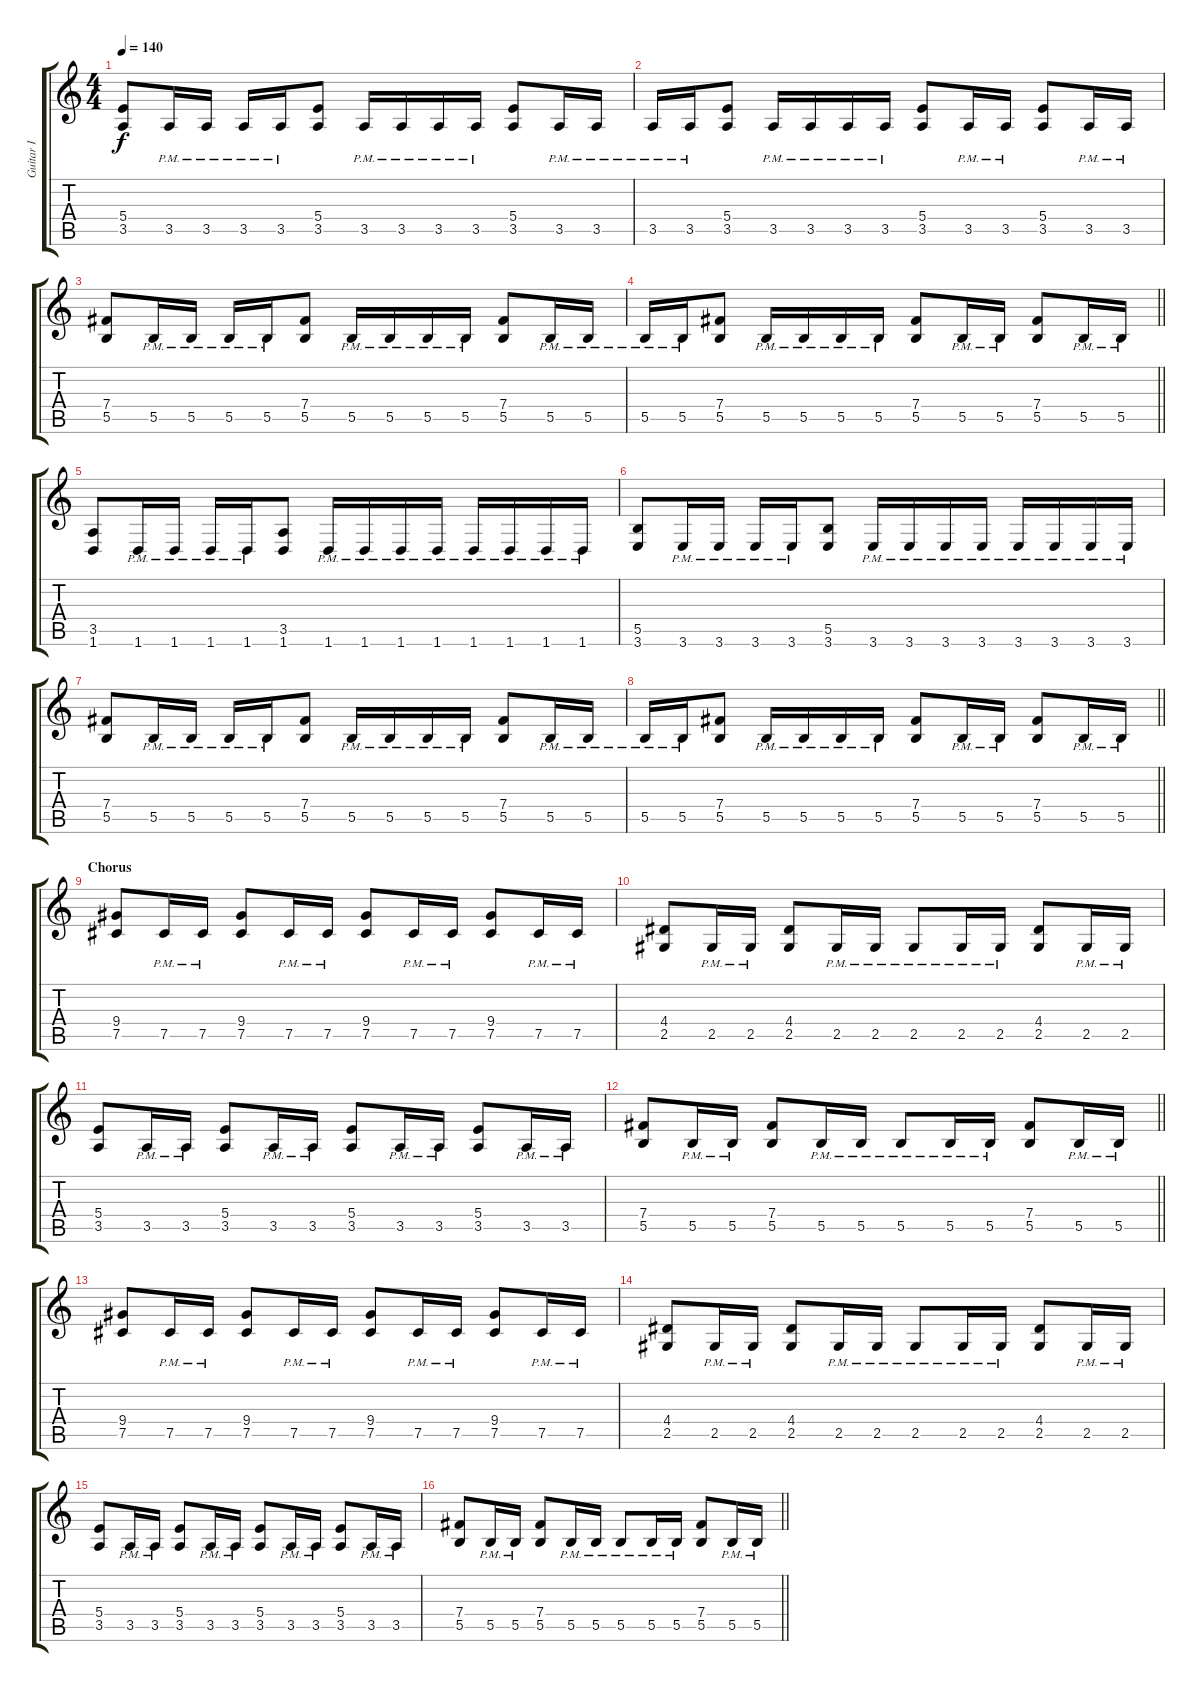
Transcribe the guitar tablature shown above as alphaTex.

\track ("Guitar I" "Guitar I") {instrument distortionguitar}
\staff {score tabs}
\tuning (Db4 Ab3 E3 B2 Gb2 Db2) {hide}
\ts (4 4)
\section ("" "")
\tempo 140
\clef g2
\ks c
(5.4 3.5).8{dy f} 3.5{pm}.16 3.5{pm}.16 3.5{pm}.16 3.5{pm}.16 (5.4 3.5).8 3.5{pm}.16 3.5{pm}.16 3.5{pm}.16 3.5{pm}.16 (5.4 3.5).8 3.5{pm}.16 3.5{pm}.16 |
3.5{pm}.16 3.5{pm}.16 (5.4 3.5).8 3.5{pm}.16 3.5{pm}.16 3.5{pm}.16 3.5{pm}.16 (5.4 3.5).8 3.5{pm}.16 3.5{pm}.16 (5.4 3.5).8 3.5{pm}.16 3.5{pm}.16 |
(7.4 5.5).8 5.5{pm}.16 5.5{pm}.16 5.5{pm}.16 5.5{pm}.16 (7.4 5.5).8 5.5{pm}.16 5.5{pm}.16 5.5{pm}.16 5.5{pm}.16 (7.4 5.5).8 5.5{pm}.16 5.5{pm}.16 |
\barLineRight lightlight
5.5{pm}.16 5.5{pm}.16 (7.4 5.5).8 5.5{pm}.16 5.5{pm}.16 5.5{pm}.16 5.5{pm}.16 (7.4 5.5).8 5.5{pm}.16 5.5{pm}.16 (7.4 5.5).8 5.5{pm}.16 5.5{pm}.16 |
\section ("" "")
(3.5 1.6).8 1.6{pm}.16 1.6{pm}.16 1.6{pm}.16 1.6{pm}.16 (3.5 1.6).8 1.6{pm}.16 1.6{pm}.16 1.6{pm}.16 1.6{pm}.16 1.6{pm}.16 1.6{pm}.16 1.6{pm}.16 1.6{pm}.16 |
(5.5 3.6).8 3.6{pm}.16 3.6{pm}.16 3.6{pm}.16 3.6{pm}.16 (5.5 3.6).8 3.6{pm}.16 3.6{pm}.16 3.6{pm}.16 3.6{pm}.16 3.6{pm}.16 3.6{pm}.16 3.6{pm}.16 3.6{pm}.16 |
(7.4 5.5).8 5.5{pm}.16 5.5{pm}.16 5.5{pm}.16 5.5{pm}.16 (7.4 5.5).8 5.5{pm}.16 5.5{pm}.16 5.5{pm}.16 5.5{pm}.16 (7.4 5.5).8 5.5{pm}.16 5.5{pm}.16 |
\barLineRight lightlight
5.5{pm}.16 5.5{pm}.16 (7.4 5.5).8 5.5{pm}.16 5.5{pm}.16 5.5{pm}.16 5.5{pm}.16 (7.4 5.5).8 5.5{pm}.16 5.5{pm}.16 (7.4 5.5).8 5.5{pm}.16 5.5{pm}.16 |
\section ("" "Chorus")
(9.4 7.5).8 7.5{pm}.16 7.5{pm}.16 (9.4 7.5).8 7.5{pm}.16 7.5{pm}.16 (9.4 7.5).8 7.5{pm}.16 7.5{pm}.16 (9.4 7.5).8 7.5{pm}.16 7.5{pm}.16 |
(4.4 2.5).8 2.5{pm}.16 2.5{pm}.16 (4.4 2.5).8 2.5{pm}.16 2.5{pm}.16 2.5{pm}.8 2.5{pm}.16 2.5{pm}.16 (4.4 2.5).8 2.5{pm}.16 2.5{pm}.16 |
(5.4 3.5).8 3.5{pm}.16 3.5{pm}.16 (5.4 3.5).8 3.5{pm}.16 3.5{pm}.16 (5.4 3.5).8 3.5{pm}.16 3.5{pm}.16 (5.4 3.5).8 3.5{pm}.16 3.5{pm}.16 |
\barLineRight lightlight
(7.4 5.5).8 5.5{pm}.16 5.5{pm}.16 (7.4 5.5).8 5.5{pm}.16 5.5{pm}.16 5.5{pm}.8 5.5{pm}.16 5.5{pm}.16 (7.4 5.5).8 5.5{pm}.16 5.5{pm}.16 |
\section ("" "")
(9.4 7.5).8 7.5{pm}.16 7.5{pm}.16 (9.4 7.5).8 7.5{pm}.16 7.5{pm}.16 (9.4 7.5).8 7.5{pm}.16 7.5{pm}.16 (9.4 7.5).8 7.5{pm}.16 7.5{pm}.16 |
(4.4 2.5).8 2.5{pm}.16 2.5{pm}.16 (4.4 2.5).8 2.5{pm}.16 2.5{pm}.16 2.5{pm}.8 2.5{pm}.16 2.5{pm}.16 (4.4 2.5).8 2.5{pm}.16 2.5{pm}.16 |
(5.4 3.5).8 3.5{pm}.16 3.5{pm}.16 (5.4 3.5).8 3.5{pm}.16 3.5{pm}.16 (5.4 3.5).8 3.5{pm}.16 3.5{pm}.16 (5.4 3.5).8 3.5{pm}.16 3.5{pm}.16 |
\barLineRight lightlight
(7.4 5.5).8 5.5{pm}.16 5.5{pm}.16 (7.4 5.5).8 5.5{pm}.16 5.5{pm}.16 5.5{pm}.8 5.5{pm}.16 5.5{pm}.16 (7.4 5.5).8 5.5{pm}.16 5.5{pm}.16
